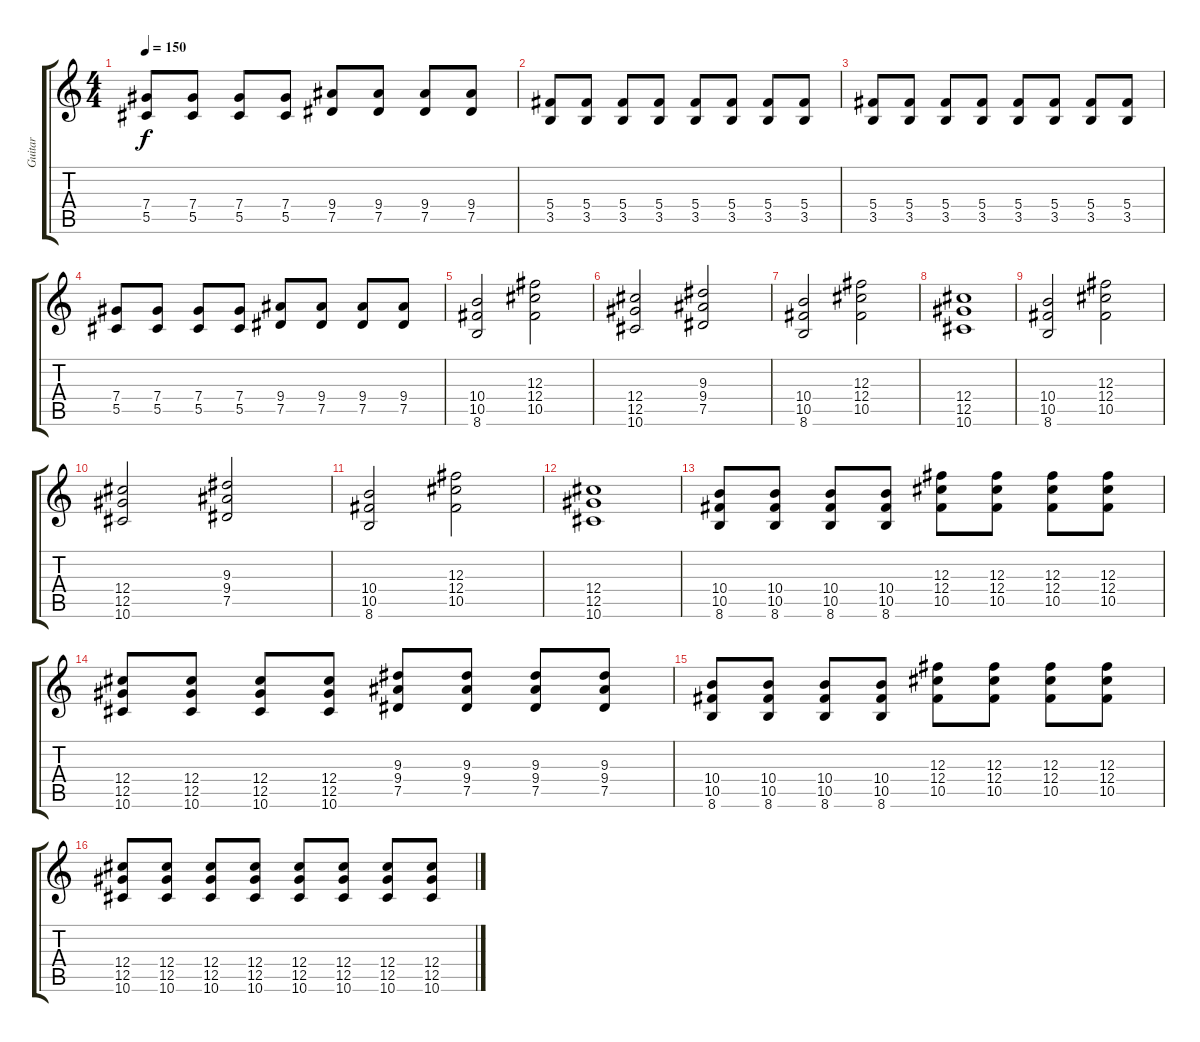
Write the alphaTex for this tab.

\track ("Guitar" "Guitar") {instrument distortionguitar}
\staff {score tabs}
\tuning (Eb4 Bb3 Gb3 Db3 Ab2 Eb2) {hide}
\ts (4 4)
\tempo 150
\clef g2
\ks c
(7.4 5.5).8{dy f} (7.4 5.5).8 (7.4 5.5).8 (7.4 5.5).8 (9.4 7.5).8 (9.4 7.5).8 (9.4 7.5).8 (9.4 7.5).8 |
(5.4 3.5).8 (5.4 3.5).8 (5.4 3.5).8 (5.4 3.5).8 (5.4 3.5).8 (5.4 3.5).8 (5.4 3.5).8 (5.4 3.5).8 |
(5.4 3.5).8 (5.4 3.5).8 (5.4 3.5).8 (5.4 3.5).8 (5.4 3.5).8 (5.4 3.5).8 (5.4 3.5).8 (5.4 3.5).8 |
(7.4 5.5).8 (7.4 5.5).8 (7.4 5.5).8 (7.4 5.5).8 (9.4 7.5).8 (9.4 7.5).8 (9.4 7.5).8 (9.4 7.5).8 |
(10.4 10.5 8.6).2 (12.3 12.4 10.5).2 |
(12.4 12.5 10.6).2 (9.3 9.4 7.5).2 |
(10.4 10.5 8.6).2 (12.3 12.4 10.5).2 |
(12.4 12.5 10.6).1 |
(10.4 10.5 8.6).2 (12.3 12.4 10.5).2 |
(12.4 12.5 10.6).2 (9.3 9.4 7.5).2 |
(10.4 10.5 8.6).2 (12.3 12.4 10.5).2 |
(12.4 12.5 10.6).1 |
(10.4 10.5 8.6).8{volume 10} (10.4 10.5 8.6).8 (10.4 10.5 8.6).8 (10.4 10.5 8.6).8 (12.3 12.4 10.5).8 (12.3 12.4 10.5).8 (12.3 12.4 10.5).8 (12.3 12.4 10.5).8 |
(12.4 12.5 10.6).8 (12.4 12.5 10.6).8 (12.4 12.5 10.6).8 (12.4 12.5 10.6).8 (9.3 9.4 7.5).8 (9.3 9.4 7.5).8 (9.3 9.4 7.5).8 (9.3 9.4 7.5).8 |
(10.4 10.5 8.6).8{volume 5} (10.4 10.5 8.6).8 (10.4 10.5 8.6).8 (10.4 10.5 8.6).8 (12.3 12.4 10.5).8 (12.3 12.4 10.5).8 (12.3 12.4 10.5).8 (12.3 12.4 10.5).8 |
(12.4 12.5 10.6).8 (12.4 12.5 10.6).8 (12.4 12.5 10.6).8 (12.4 12.5 10.6).8 (12.4 12.5 10.6).8 (12.4 12.5 10.6).8 (12.4 12.5 10.6).8 (12.4 12.5 10.6).8
